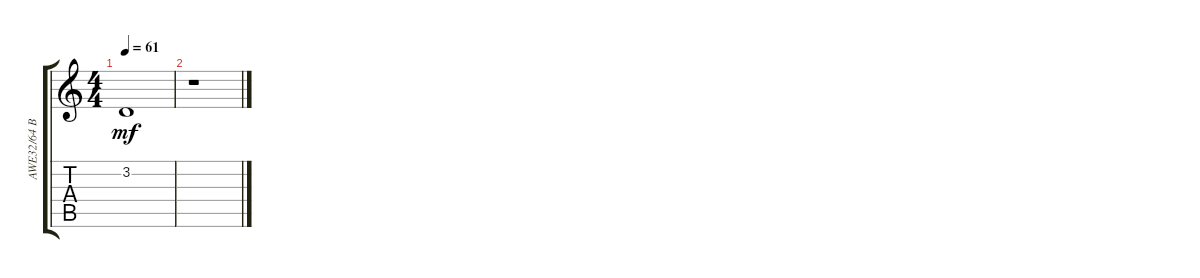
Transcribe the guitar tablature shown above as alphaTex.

\track ("AWE32/64 Bank-0 68-Oboe" "AWE32/64 B") {instrument oboe}
\staff {score tabs}
\tuning (E4 B3 G3 D3 A2 E2) {hide}
\ts (4 4)
\tempo 61
\clef g2
\ks c
3.2.1{dy mf} |
r.1
